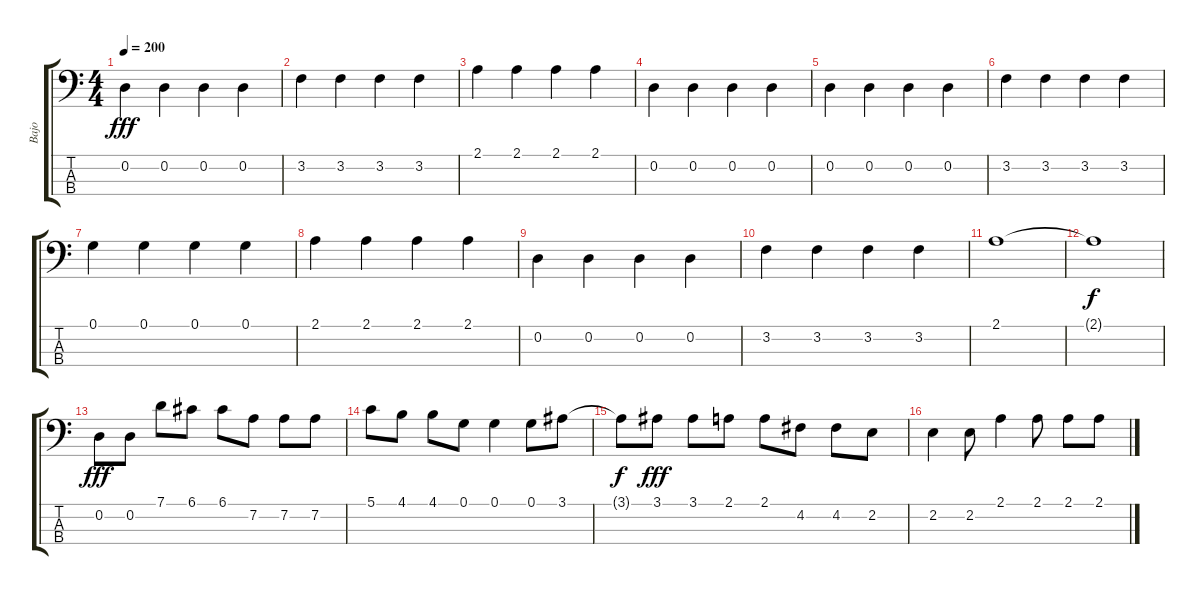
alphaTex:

\track ("Bajo" "Bajo") {instrument electricbassfinger}
\staff {score tabs}
\tuning (G2 D2 A1 E1) {hide}
\ts (4 4)
\tempo 200
\clef f4
\ks c
0.2.4{dy fff} 0.2.4 0.2.4 0.2.4 |
3.2.4 3.2.4 3.2.4 3.2.4 |
2.1.4 2.1.4 2.1.4 2.1.4 |
0.2.4 0.2.4 0.2.4 0.2.4 |
0.2.4 0.2.4 0.2.4 0.2.4 |
3.2.4 3.2.4 3.2.4 3.2.4 |
0.1.4 0.1.4 0.1.4 0.1.4 |
2.1.4 2.1.4 2.1.4 2.1.4 |
0.2.4 0.2.4 0.2.4 0.2.4 |
3.2.4 3.2.4 3.2.4 3.2.4 |
2.1.1 |
2.1{t}.1{dy f} |
0.2.8{dy fff} 0.2.8 7.1.8 6.1.8 6.1.8 7.2.8 7.2.8 7.2.8 |
5.1.8 4.1.8 4.1.8 0.1.8 0.1.4 0.1.8 3.1.8 |
3.1{t}.8{dy f} 3.1.8{dy fff} 3.1.8 2.1.8 2.1.8 4.2.8 4.2.8 2.2.8 |
2.2.4 2.2.8 2.1.4 2.1.8 2.1.8 2.1.8
